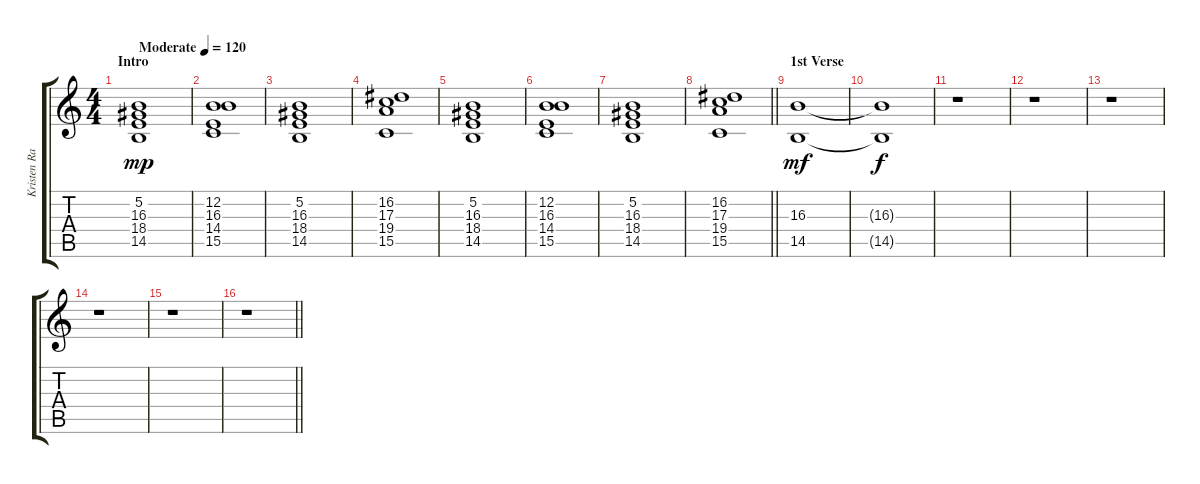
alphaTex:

\track ("Kristen Randall" "Kristen Ra") {instrument choiraahs}
\staff {score tabs}
\tuning (E4 B3 G3 D3 A2 E2) {hide}
\ts (4 4)
\section ("" "Intro")
\tempo (120 "Moderate")
\clef g2
\ks c
(5.2 16.3 18.4 14.5).1{dy mp instrument choiraahs} |
(12.2 16.3 14.4 15.5).1 |
(5.2 16.3 18.4 14.5).1 |
(16.2 17.3 19.4 15.5).1 |
(5.2 16.3 18.4 14.5).1 |
(12.2 16.3 14.4 15.5).1 |
(5.2 16.3 18.4 14.5).1 |
\barLineRight lightlight
(16.2 17.3 19.4 15.5).1 |
\section ("" "1st Verse")
(16.3 14.5).1{dy mf volume 0} |
(16.3{t} 14.5{t}).1{dy f} |
r.1 |
r.1 |
r.1 |
r.1 |
r.1 |
\barLineRight lightlight
r.1
